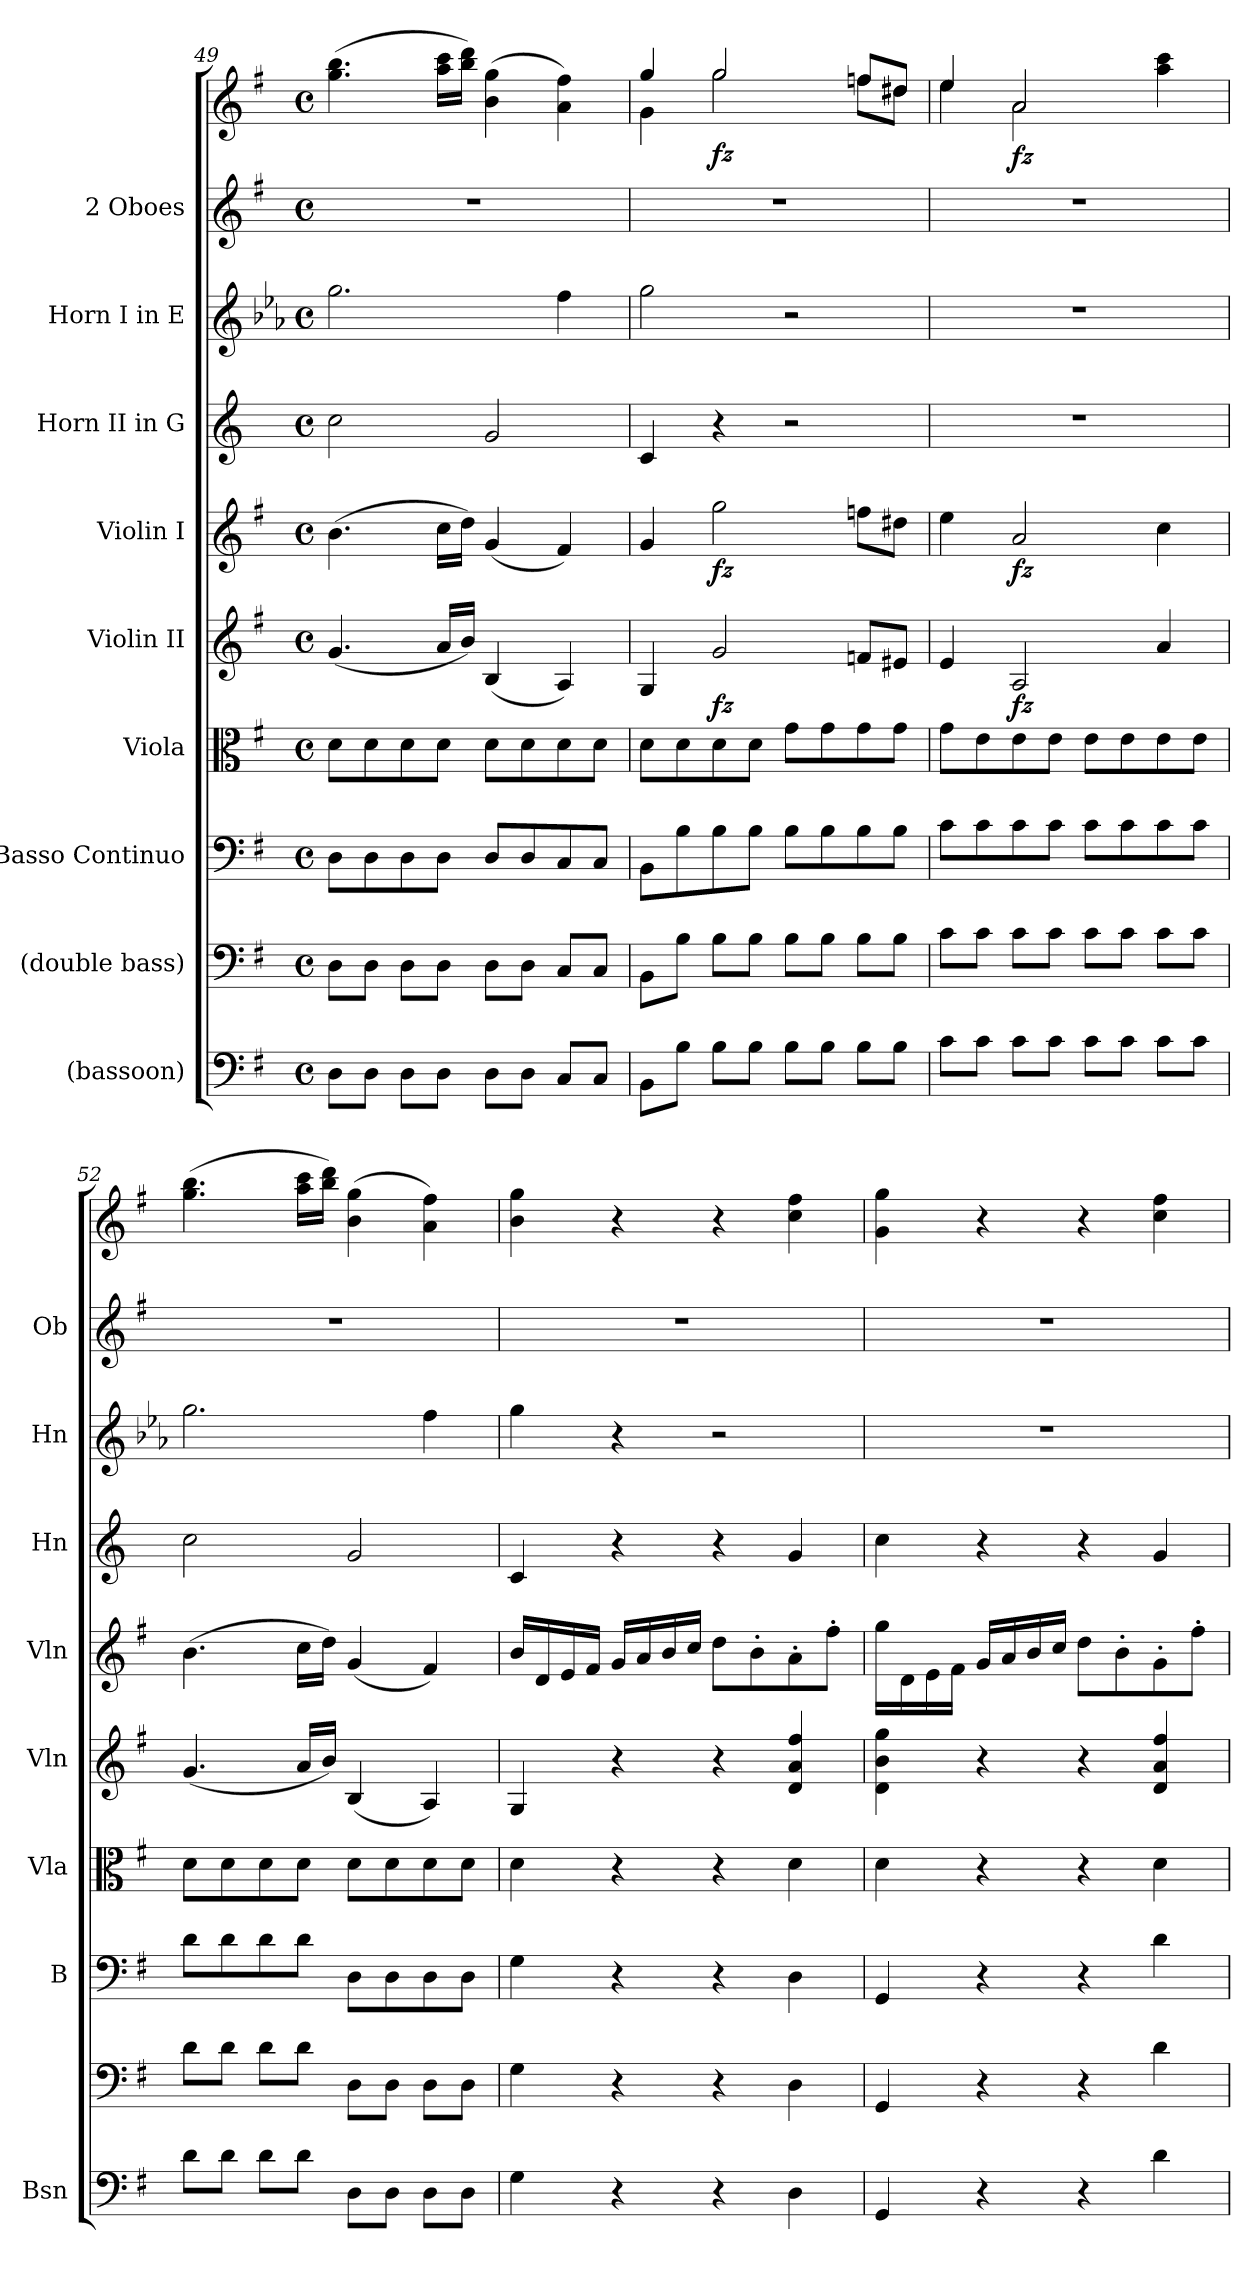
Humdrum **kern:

**kern	**kern	**kern	**kern	**kern	**dynam	**kern	**dynam	**kern	**kern	**kern	**kern	**dynam
*part9	*part8	*part7	*part6	*part5	*part5	*part4	*part4	*part3	*part2	*part1	*part1	*part1
*staff10	*staff9	*staff8	*staff7	*staff6	*staff6	*staff5	*staff5	*staff4	*staff3	*staff2	*staff1	*staff1/2
*I"(bassoon)	*I"(double bass)	*I"Basso Continuo	*I"Viola	*I"Violin II	*	*I"Violin I	*	*I"Horn II in G	*I"Horn I in E	*I"2 Oboes	*	*
*I'Bsn	*	*I'B	*I'Vla	*I'Vln	*	*I'Vln	*	*I'Hn	*I'Hn	*I'Ob	*	*
*clefF4	*clefF4	*clefF4	*clefC3	*clefG2	*	*clefG2	*	*clefG2	*clefG2	*clefG2	*clefG2	*
*	*	*	*	*	*	*	*	*ITrd3c5	*ITrd5c8	*	*	*
*k[f#]	*k[f#]	*k[f#]	*k[f#]	*k[f#]	*	*k[f#]	*	*k[f#]	*k[f#]	*k[f#]	*k[f#]	*
*M4/4	*M4/4	*M4/4	*M4/4	*M4/4	*	*M4/4	*	*M4/4	*M4/4	*M4/4	*M4/4	*
*met(c)	*met(c)	*met(c)	*met(c)	*met(c)	*	*met(c)	*	*met(c)	*met(c)	*met(c)	*met(c)	*
=49	=49	=49	=49	=49	=49	=49	=49	=49	=49	=49	=49	=49
8D\L	8D\L	8DL	8dL	(4.g	.	(4.b	.	2g	2.b	1r	(4.gg 4.bb	.
8D\J	8D\J	8D	8d	.	.	.	.	.	.	.	.	.
8D\L	8D\L	8D	8d	.	.	.	.	.	.	.	.	.
8D\J	8D\J	8DJ	8dJ	16aLL	.	16ccLL	.	.	.	.	16aa 16cccLL	.
.	.	.	.	16bJJ)	.	16ddJJ)	.	.	.	.	16bb 16dddJJ)	.
8D\L	8D\L	8DL	8dL	(4B	.	(4g	.	2d	.	.	(4b 4gg	.
8D\J	8D\J	8D	8d	.	.	.	.	.	.	.	.	.
8C/L	8C/L	8C	8d	4A)	.	4f#)	.	.	4a	.	4a 4ff#)	.
8C/J	8C/J	8CJ	8dJ	.	.	.	.	.	.	.	.	.
=50	=50	=50	=50	=50	=50	=50	=50	=50	=50	=50	=50	=50
*	*	*	*	*	*	*	*	*	*	*	*^	*
8BB\L	8BB\L	8BBL	8dL	4G	.	4g	.	4G	2b	1r	4gg	4g	.
8B\J	8B\J	8B	8d	.	.	.	.	.	.	.	.	.	.
8B\L	8B\L	8B	8d	2g	fz	2gg	fz	4r	.	.	2gg	2gg	fz
8B\J	8B\J	8BJ	8dJ	.	.	.	.	.	.	.	.	.	.
8B\L	8B\L	8BL	8gL	.	.	.	.	2r	2r	.	.	.	.
8B\J	8B\J	8B	8g	.	.	.	.	.	.	.	.	.	.
8B\L	8B\L	8B	8g	8fnL	.	8ffnL	.	.	.	.	8ffnL	8ffL	.
8B\J	8B\J	8BJ	8gJ	8e#XJ	.	8dd#XJ	.	.	.	.	8dd#XJ	8dd#XJ	.
=51	=51	=51	=51	=51	=51	=51	=51	=51	=51	=51	=51	=51	=51
8c\L	8c\L	8cL	8gL	4e	.	4ee	.	1r	1r	1r	4ee	4ee	.
8c\J	8c\J	8c	8e	.	.	.	.	.	.	.	.	.	.
8c\L	8c\L	8c	8e	2A	fz	2a	fz	.	.	.	2a	2a	fz
8c\J	8c\J	8cJ	8eJ	.	.	.	.	.	.	.	.	.	.
8c\L	8c\L	8cL	8eL	.	.	.	.	.	.	.	.	.	.
8c\J	8c\J	8c	8e	.	.	.	.	.	.	.	.	.	.
8c\L	8c\L	8c	8e	4a	.	4cc	.	.	.	.	4aa 4ccc	4ryy	.
8c\J	8c\J	8cJ	8eJ	.	.	.	.	.	.	.	.	.	.
*	*	*	*	*	*	*	*	*	*	*	*v	*v	*
=52	=52	=52	=52	=52	=52	=52	=52	=52	=52	=52	=52	=52
8d\L	8d\L	8dL	8dL	(4.g	.	(4.b	.	2g	2.b	1r	(4.gg 4.bb	.
8d\J	8d\J	8d	8d	.	.	.	.	.	.	.	.	.
8d\L	8d\L	8d	8d	.	.	.	.	.	.	.	.	.
8d\J	8d\J	8dJ	8dJ	16aLL	.	16ccLL	.	.	.	.	16aa 16cccLL	.
.	.	.	.	16bJJ)	.	16ddJJ)	.	.	.	.	16bb 16dddJJ)	.
8D\L	8D\L	8DL	8dL	(4B	.	(4g	.	2d	.	.	(4b 4gg	.
8D\J	8D\J	8D	8d	.	.	.	.	.	.	.	.	.
8D\L	8D\L	8D	8d	4A)	.	4f#)	.	.	4a	.	4a 4ff#)	.
8D\J	8D\J	8DJ	8dJ	.	.	.	.	.	.	.	.	.
=53	=53	=53	=53	=53	=53	=53	=53	=53	=53	=53	=53	=53
4G	4G	4G	4d	4G	.	16bLL	.	4G	4b	1r	4b 4gg	.
.	.	.	.	.	.	16d	.	.	.	.	.	.
.	.	.	.	.	.	16e	.	.	.	.	.	.
.	.	.	.	.	.	16f#JJ	.	.	.	.	.	.
4r	4r	4r	4r	4r	.	16gLL	.	4r	4r	.	4r	.
.	.	.	.	.	.	16a	.	.	.	.	.	.
.	.	.	.	.	.	16b	.	.	.	.	.	.
.	.	.	.	.	.	16ccJJ	.	.	.	.	.	.
4r	4r	4r	4r	4r	.	8ddL	.	4r	2r	.	4r	.
.	.	.	.	.	.	8b'	.	.	.	.	.	.
4D	4D	4D	4d	4d 4a 4ff#	.	8a'	.	4d	.	.	4cc 4ff#	.
.	.	.	.	.	.	8ff#'J	.	.	.	.	.	.
=54	=54	=54	=54	=54	=54	=54	=54	=54	=54	=54	=54	=54
4GG	4GG	4GG	4d	4d 4b 4gg	.	16ggLL	.	4g	1r	1r	4g 4gg	.
.	.	.	.	.	.	16d	.	.	.	.	.	.
.	.	.	.	.	.	16e	.	.	.	.	.	.
.	.	.	.	.	.	16f#JJ	.	.	.	.	.	.
4r	4r	4r	4r	4r	.	16gLL	.	4r	.	.	4r	.
.	.	.	.	.	.	16a	.	.	.	.	.	.
.	.	.	.	.	.	16b	.	.	.	.	.	.
.	.	.	.	.	.	16ccJJ	.	.	.	.	.	.
4r	4r	4r	4r	4r	.	8ddL	.	4r	.	.	4r	.
.	.	.	.	.	.	8b'	.	.	.	.	.	.
4d	4d	4d	4d	4d 4a 4ff#	.	8g'	.	4d	.	.	4cc 4ff#	.
.	.	.	.	.	.	8ff#'J	.	.	.	.	.	.
=	=	=	=	=	=	=	=	=	=	=	=	=
*-	*-	*-	*-	*-	*-	*-	*-	*-	*-	*-	*-	*-
